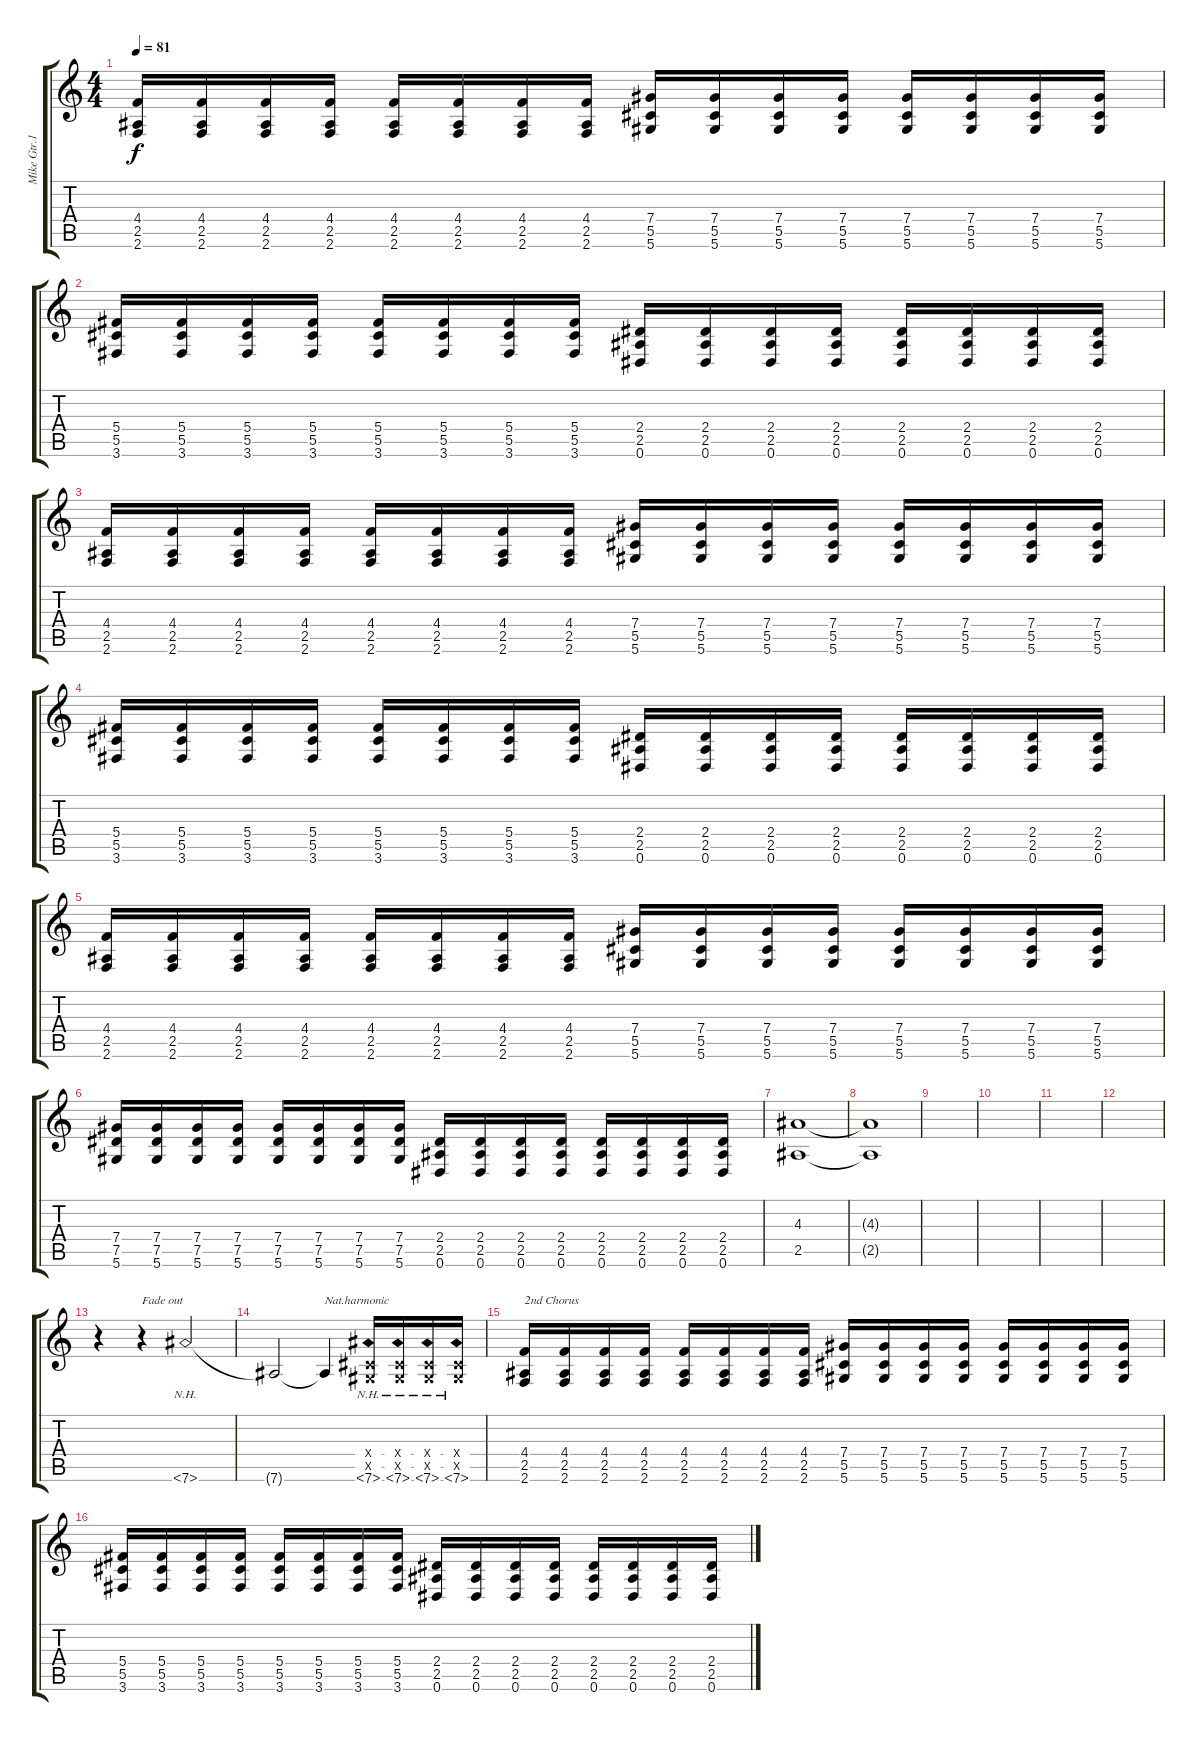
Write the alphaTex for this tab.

\track ("Mike Gtr.1" "Mike Gtr.1") {instrument distortionguitar}
\staff {score tabs}
\tuning (Eb4 Bb3 Gb3 Db3 Ab2 Eb2) {hide}
\ts (4 4)
\tempo 81
\clef g2
\ks c
(4.4 2.5 2.6).16{dy f} (4.4 2.5 2.6).16 (4.4 2.5 2.6).16 (4.4 2.5 2.6).16 (4.4 2.5 2.6).16 (4.4 2.5 2.6).16 (4.4 2.5 2.6).16 (4.4 2.5 2.6).16 (7.4 5.5 5.6).16 (7.4 5.5 5.6).16 (7.4 5.5 5.6).16 (7.4 5.5 5.6).16 (7.4 5.5 5.6).16 (7.4 5.5 5.6).16 (7.4 5.5 5.6).16 (7.4 5.5 5.6).16 |
(5.4 5.5 3.6).16 (5.4 5.5 3.6).16 (5.4 5.5 3.6).16 (5.4 5.5 3.6).16 (5.4 5.5 3.6).16 (5.4 5.5 3.6).16 (5.4 5.5 3.6).16 (5.4 5.5 3.6).16 (2.4 2.5 0.6).16 (2.4 2.5 0.6).16 (2.4 2.5 0.6).16 (2.4 2.5 0.6).16 (2.4 2.5 0.6).16 (2.4 2.5 0.6).16 (2.4 2.5 0.6).16 (2.4 2.5 0.6).16 |
(4.4 2.5 2.6).16{volume 12} (4.4 2.5 2.6).16 (4.4 2.5 2.6).16 (4.4 2.5 2.6).16 (4.4 2.5 2.6).16 (4.4 2.5 2.6).16 (4.4 2.5 2.6).16 (4.4 2.5 2.6).16 (7.4 5.5 5.6).16 (7.4 5.5 5.6).16 (7.4 5.5 5.6).16 (7.4 5.5 5.6).16 (7.4 5.5 5.6).16 (7.4 5.5 5.6).16 (7.4 5.5 5.6).16 (7.4 5.5 5.6).16 |
(5.4 5.5 3.6).16 (5.4 5.5 3.6).16 (5.4 5.5 3.6).16 (5.4 5.5 3.6).16 (5.4 5.5 3.6).16 (5.4 5.5 3.6).16 (5.4 5.5 3.6).16 (5.4 5.5 3.6).16 (2.4 2.5 0.6).16 (2.4 2.5 0.6).16 (2.4 2.5 0.6).16 (2.4 2.5 0.6).16 (2.4 2.5 0.6).16 (2.4 2.5 0.6).16 (2.4 2.5 0.6).16 (2.4 2.5 0.6).16 |
(4.4 2.5 2.6).16 (4.4 2.5 2.6).16 (4.4 2.5 2.6).16 (4.4 2.5 2.6).16 (4.4 2.5 2.6).16 (4.4 2.5 2.6).16 (4.4 2.5 2.6).16 (4.4 2.5 2.6).16 (7.4 5.5 5.6).16 (7.4 5.5 5.6).16 (7.4 5.5 5.6).16 (7.4 5.5 5.6).16 (7.4 5.5 5.6).16 (7.4 5.5 5.6).16 (7.4 5.5 5.6).16 (7.4 5.5 5.6).16 |
(7.4 7.5 5.6).16 (7.4 7.5 5.6).16 (7.4 7.5 5.6).16 (7.4 7.5 5.6).16 (7.4 7.5 5.6).16 (7.4 7.5 5.6).16 (7.4 7.5 5.6).16 (7.4 7.5 5.6).16 (2.4 2.5 0.6).16 (2.4 2.5 0.6).16 (2.4 2.5 0.6).16 (2.4 2.5 0.6).16 (2.4 2.5 0.6).16 (2.4 2.5 0.6).16 (2.4 2.5 0.6).16 (2.4 2.5 0.6).16 |
(4.3 2.5).1{volume 4} |
(4.3{t} 2.5{t}).1 |
|
|
|
|
r.4{volume 0} r.4{txt "Fade out"} 7.6{nh}.2{volume 16} |
7.6{t}.2 7.6{t}.4{txt "Nat.harmonic"} (0.4{x} 0.5{x} 7.6{nh}).16 (0.4{x} 0.5{x} 7.6{nh}).16 (0.4{x} 0.5{x} 7.6{nh}).16 (0.4{x} 0.5{x} 7.6{nh}).16 |
(4.4 2.5 2.6).16{txt "2nd Chorus" volume 12} (4.4 2.5 2.6).16 (4.4 2.5 2.6).16 (4.4 2.5 2.6).16 (4.4 2.5 2.6).16 (4.4 2.5 2.6).16 (4.4 2.5 2.6).16 (4.4 2.5 2.6).16 (7.4 5.5 5.6).16 (7.4 5.5 5.6).16 (7.4 5.5 5.6).16 (7.4 5.5 5.6).16 (7.4 5.5 5.6).16 (7.4 5.5 5.6).16 (7.4 5.5 5.6).16 (7.4 5.5 5.6).16 |
(5.4 5.5 3.6).16 (5.4 5.5 3.6).16 (5.4 5.5 3.6).16 (5.4 5.5 3.6).16 (5.4 5.5 3.6).16 (5.4 5.5 3.6).16 (5.4 5.5 3.6).16 (5.4 5.5 3.6).16 (2.4 2.5 0.6).16 (2.4 2.5 0.6).16 (2.4 2.5 0.6).16 (2.4 2.5 0.6).16 (2.4 2.5 0.6).16 (2.4 2.5 0.6).16 (2.4 2.5 0.6).16 (2.4 2.5 0.6).16
